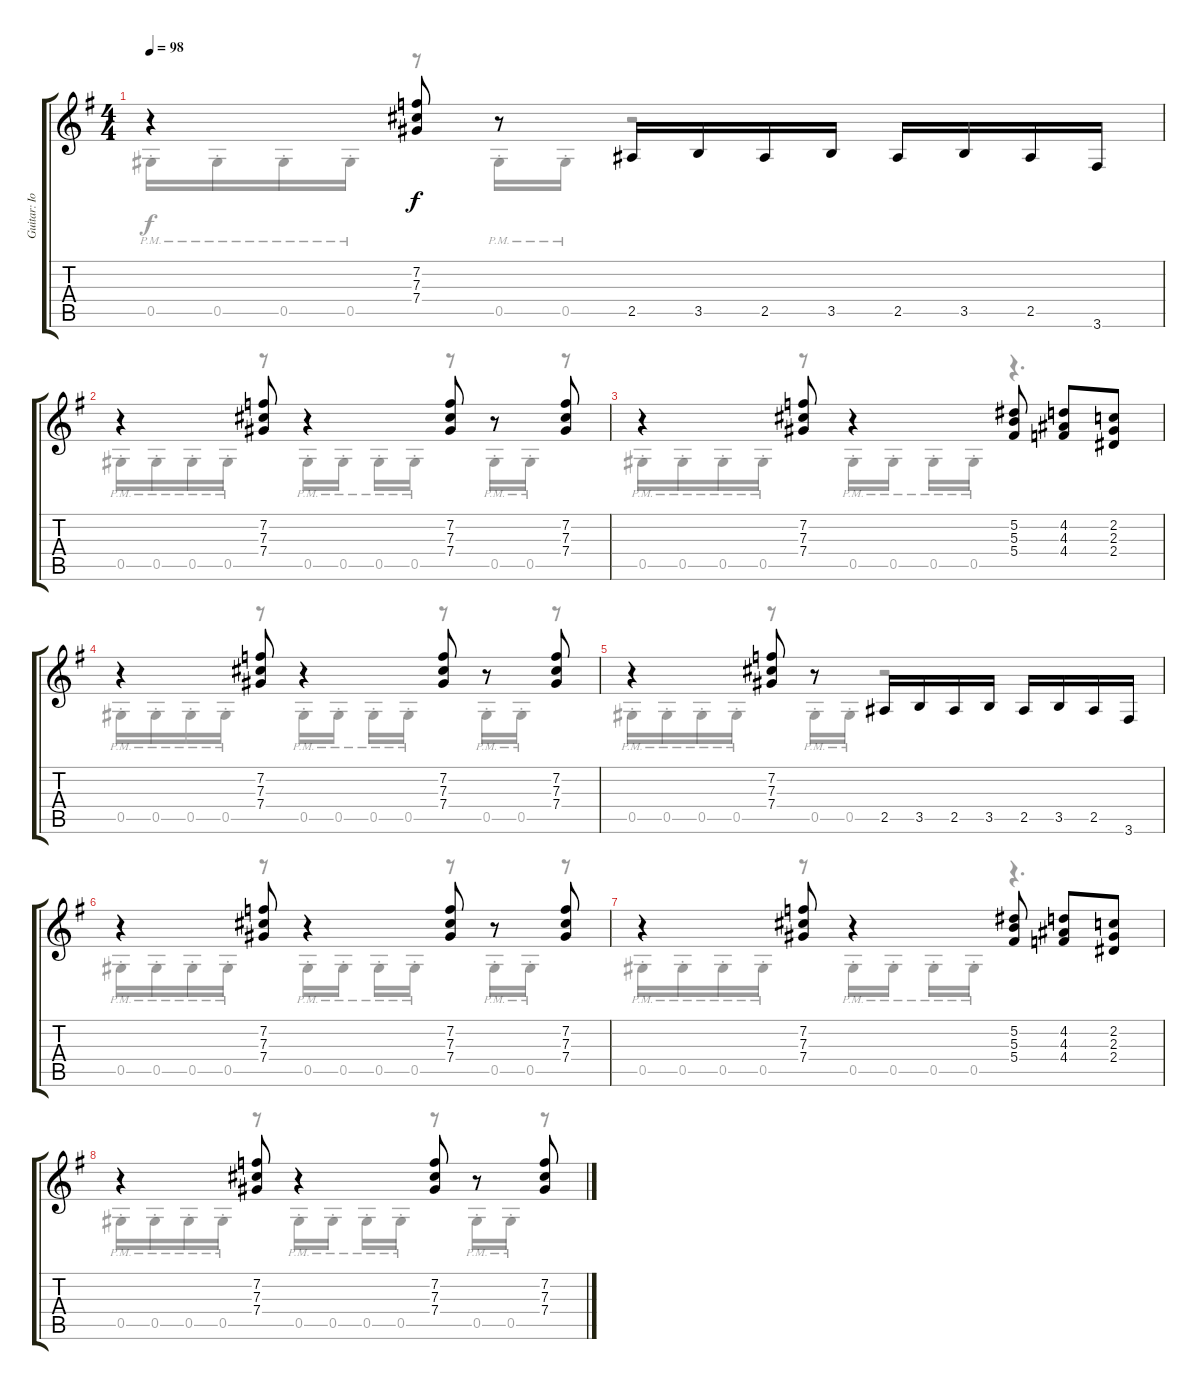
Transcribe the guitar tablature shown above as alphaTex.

\track ("Guitar: Iommi" "Guitar: Io") {instrument distortionguitar}
\staff {score tabs}
\tuning (Eb4 Bb3 Gb3 Db3 Ab2 Eb2) {hide}
\voice
\ts (4 4)
\tempo 98
\clef g2
\ks g
r.4{dy f} (7.2 7.3 7.4).8 r.8 2.5.16 3.5.16 2.5.16 3.5.16 2.5.16 3.5.16 2.5.16 3.6.16 |
r.4 (7.2 7.3 7.4).8 r.4 (7.2 7.3 7.4).8 r.8 (7.2 7.3 7.4).8 |
r.4 (7.2 7.3 7.4).8 r.4 (5.2 5.3 5.4).8 (4.2 4.3 4.4).8 (2.2 2.3 2.4).8 |
r.4 (7.2 7.3 7.4).8 r.4 (7.2 7.3 7.4).8 r.8 (7.2 7.3 7.4).8 |
r.4 (7.2 7.3 7.4).8 r.8 2.5.16 3.5.16 2.5.16 3.5.16 2.5.16 3.5.16 2.5.16 3.6.16 |
r.4 (7.2 7.3 7.4).8 r.4 (7.2 7.3 7.4).8 r.8 (7.2 7.3 7.4).8 |
r.4 (7.2 7.3 7.4).8 r.4 (5.2 5.3 5.4).8 (4.2 4.3 4.4).8 (2.2 2.3 2.4).8 |
r.4 (7.2 7.3 7.4).8 r.4 (7.2 7.3 7.4).8 r.8 (7.2 7.3 7.4).8
\voice
\clef g2
\ottava regular
\simile none
\ks g
0.5{pm st}.16{dy f} 0.5{pm st}.16 0.5{pm st}.16 0.5{pm st}.16 r.8 0.5{pm st}.16 0.5{pm st}.16 r.2 |
0.5{pm st}.16 0.5{pm st}.16 0.5{pm st}.16 0.5{pm st}.16 r.8 0.5{pm st}.16 0.5{pm st}.16 0.5{pm st}.16 0.5{pm st}.16 r.8 0.5{pm st}.16 0.5{pm st}.16 r.8 |
0.5{pm st}.16 0.5{pm st}.16 0.5{pm st}.16 0.5{pm st}.16 r.8 0.5{pm st}.16 0.5{pm st}.16 0.5{pm st}.16 0.5{pm st}.16 r.4{d} |
0.5{pm st}.16 0.5{pm st}.16 0.5{pm st}.16 0.5{pm st}.16 r.8 0.5{pm st}.16 0.5{pm st}.16 0.5{pm st}.16 0.5{pm st}.16 r.8 0.5{pm st}.16 0.5{pm st}.16 r.8 |
0.5{pm st}.16 0.5{pm st}.16 0.5{pm st}.16 0.5{pm st}.16 r.8 0.5{pm st}.16 0.5{pm st}.16 r.2 |
0.5{pm st}.16 0.5{pm st}.16 0.5{pm st}.16 0.5{pm st}.16 r.8 0.5{pm st}.16 0.5{pm st}.16 0.5{pm st}.16 0.5{pm st}.16 r.8 0.5{pm st}.16 0.5{pm st}.16 r.8 |
0.5{pm st}.16 0.5{pm st}.16 0.5{pm st}.16 0.5{pm st}.16 r.8 0.5{pm st}.16 0.5{pm st}.16 0.5{pm st}.16 0.5{pm st}.16 r.4{d} |
0.5{pm st}.16 0.5{pm st}.16 0.5{pm st}.16 0.5{pm st}.16 r.8 0.5{pm st}.16 0.5{pm st}.16 0.5{pm st}.16 0.5{pm st}.16 r.8 0.5{pm st}.16 0.5{pm st}.16 r.8
